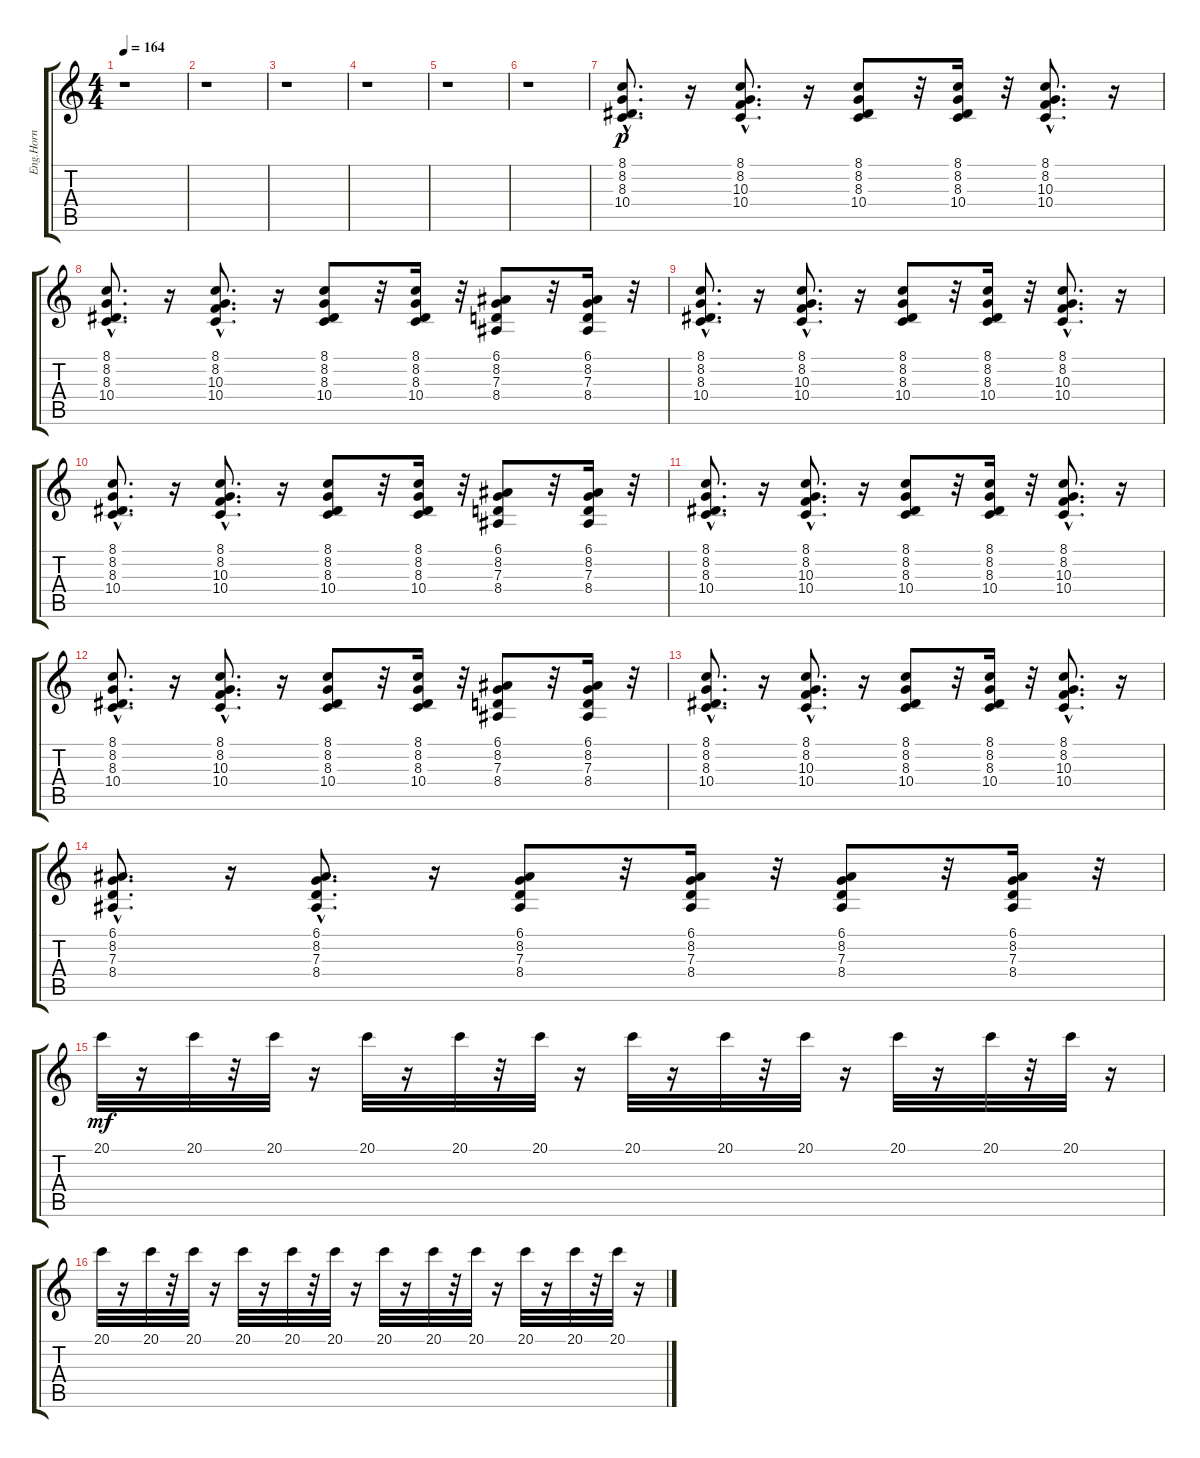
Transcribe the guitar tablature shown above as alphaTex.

\track ("Eng.Horn" "Eng.Horn") {instrument englishhorn}
\staff {score tabs}
\tuning (E4 B3 G3 D3 A2 E2) {hide}
\ts (4 4)
\tempo 164
\clef g2
\ks c
r.1{dy p} |
r.1 |
r.1 |
r.1 |
r.1 |
r.1 |
(8.1{hac} 8.2{hac} 8.3{hac} 10.4{hac}).8{d volume 12 balance 6 instrument englishhorn} r.16 (8.1{hac} 8.2{hac} 10.3{hac} 10.4{hac}).8{d} r.16 (8.1 8.2 8.3 10.4).8 r.32 (8.1 8.2 8.3 10.4).16 r.32 (8.1{hac} 8.2{hac} 10.3{hac} 10.4{hac}).8{d} r.16 |
(8.1{hac} 8.2{hac} 8.3{hac} 10.4{hac}).8{d} r.16 (8.1{hac} 8.2{hac} 10.3{hac} 10.4{hac}).8{d} r.16 (8.1 8.2 8.3 10.4).8 r.32 (8.1 8.2 8.3 10.4).16 r.32 (6.1 8.2 7.3 8.4).8 r.32 (6.1 8.2 7.3 8.4).16 r.32 |
(8.1{hac} 8.2{hac} 8.3{hac} 10.4{hac}).8{d} r.16 (8.1{hac} 8.2{hac} 10.3{hac} 10.4{hac}).8{d} r.16 (8.1 8.2 8.3 10.4).8 r.32 (8.1 8.2 8.3 10.4).16 r.32 (8.1{hac} 8.2{hac} 10.3{hac} 10.4{hac}).8{d} r.16 |
(8.1{hac} 8.2{hac} 8.3{hac} 10.4{hac}).8{d} r.16 (8.1{hac} 8.2{hac} 10.3{hac} 10.4{hac}).8{d} r.16 (8.1 8.2 8.3 10.4).8 r.32 (8.1 8.2 8.3 10.4).16 r.32 (6.1 8.2 7.3 8.4).8 r.32 (6.1 8.2 7.3 8.4).16 r.32 |
(8.1{hac} 8.2{hac} 8.3{hac} 10.4{hac}).8{d} r.16 (8.1{hac} 8.2{hac} 10.3{hac} 10.4{hac}).8{d} r.16 (8.1 8.2 8.3 10.4).8 r.32 (8.1 8.2 8.3 10.4).16 r.32 (8.1{hac} 8.2{hac} 10.3{hac} 10.4{hac}).8{d} r.16 |
(8.1{hac} 8.2{hac} 8.3{hac} 10.4{hac}).8{d} r.16 (8.1{hac} 8.2{hac} 10.3{hac} 10.4{hac}).8{d} r.16 (8.1 8.2 8.3 10.4).8 r.32 (8.1 8.2 8.3 10.4).16 r.32 (6.1 8.2 7.3 8.4).8 r.32 (6.1 8.2 7.3 8.4).16 r.32 |
(8.1{hac} 8.2{hac} 8.3{hac} 10.4{hac}).8{d} r.16 (8.1{hac} 8.2{hac} 10.3{hac} 10.4{hac}).8{d} r.16 (8.1 8.2 8.3 10.4).8 r.32 (8.1 8.2 8.3 10.4).16 r.32 (8.1{hac} 8.2{hac} 10.3{hac} 10.4{hac}).8{d} r.16 |
(6.1{hac} 8.2{hac} 7.3{hac} 8.4{hac}).8{d} r.16 (6.1{hac} 8.2{hac} 7.3{hac} 8.4{hac}).8{d} r.16 (6.1 8.2 7.3 8.4).8 r.32 (6.1 8.2 7.3 8.4).16 r.32 (6.1 8.2 7.3 8.4).8 r.32 (6.1 8.2 7.3 8.4).16 r.32 |
20.1.32{dy mf balance 6 instrument honkytonkpiano} r.16 20.1.32 r.32 20.1.32 r.16 20.1.32 r.16 20.1.32 r.32 20.1.32 r.16 20.1.32 r.16 20.1.32 r.32 20.1.32 r.16 20.1.32 r.16 20.1.32 r.32 20.1.32 r.16 |
20.1.32 r.16 20.1.32 r.32 20.1.32 r.16 20.1.32 r.16 20.1.32 r.32 20.1.32 r.16 20.1.32 r.16 20.1.32 r.32 20.1.32 r.16 20.1.32 r.16 20.1.32 r.32 20.1.32 r.16
